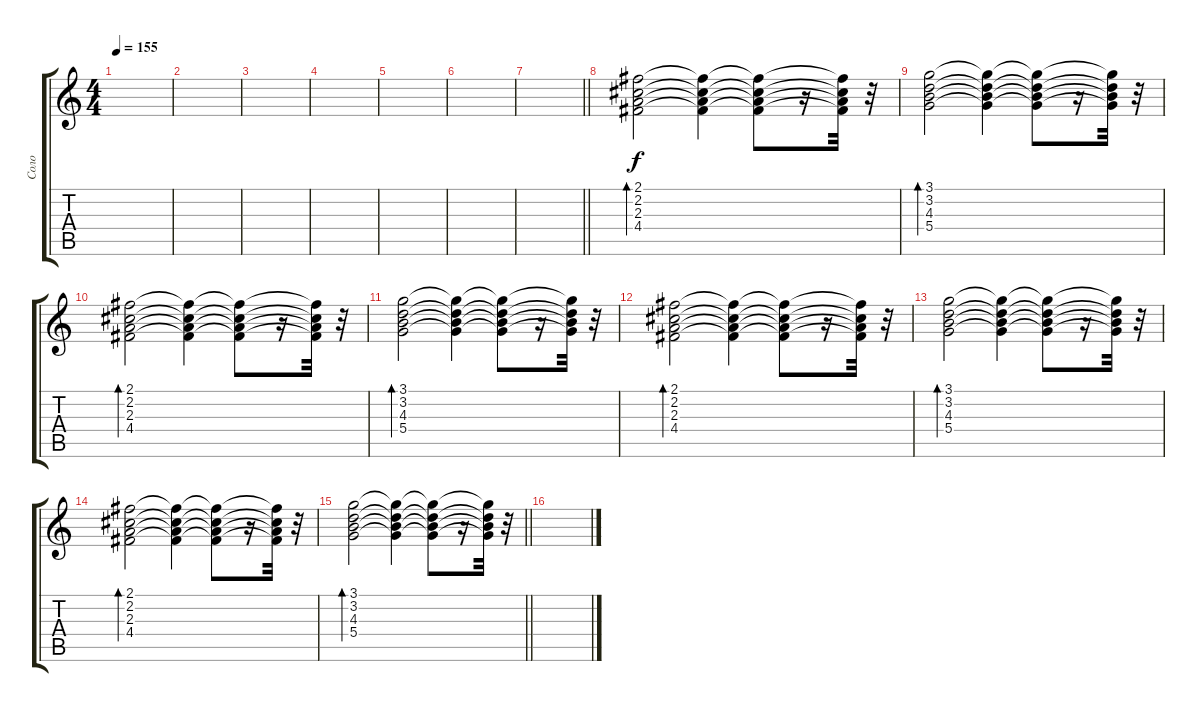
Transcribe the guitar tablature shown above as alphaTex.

\track ("Соло" "Соло") {instrument distortionguitar}
\staff {score tabs}
\tuning (E4 B3 G3 D3 A2 E2) {hide}
\ts (4 4)
\tempo 155
\clef g2
\ks c
|
|
|
|
|
|
\barLineRight lightlight
|
\section ("" " ")
(2.1 2.2 2.3 4.4).2{bd 120 volume 2 balance 4} (2.1{t} 2.2{t} 2.3{t} 4.4{t}).4 (2.1{t} 2.2{t} 2.3{t} 4.4{t}).8 r.16 (2.1{t} 2.2{t} 2.3{t} 4.4{t}).32 r.32{volume 10} |
(3.1 3.2 4.3 5.4).2{bd 120 volume 2 balance 12} (3.1{t} 3.2{t} 4.3{t} 5.4{t}).4 (3.1{t} 3.2{t} 4.3{t} 5.4{t}).8 r.16 (3.1{t} 3.2{t} 4.3{t} 5.4{t}).32 r.32{volume 10} |
(2.1 2.2 2.3 4.4).2{bd 120 volume 2 balance 4} (2.1{t} 2.2{t} 2.3{t} 4.4{t}).4 (2.1{t} 2.2{t} 2.3{t} 4.4{t}).8 r.16 (2.1{t} 2.2{t} 2.3{t} 4.4{t}).32 r.32{volume 10} |
(3.1 3.2 4.3 5.4).2{bd 120 volume 2 balance 12} (3.1{t} 3.2{t} 4.3{t} 5.4{t}).4 (3.1{t} 3.2{t} 4.3{t} 5.4{t}).8 r.16 (3.1{t} 3.2{t} 4.3{t} 5.4{t}).32 r.32{volume 10} |
(2.1 2.2 2.3 4.4).2{bd 120 volume 2 balance 4} (2.1{t} 2.2{t} 2.3{t} 4.4{t}).4 (2.1{t} 2.2{t} 2.3{t} 4.4{t}).8 r.16 (2.1{t} 2.2{t} 2.3{t} 4.4{t}).32 r.32{volume 10} |
(3.1 3.2 4.3 5.4).2{bd 120 volume 2 balance 12} (3.1{t} 3.2{t} 4.3{t} 5.4{t}).4 (3.1{t} 3.2{t} 4.3{t} 5.4{t}).8 r.16 (3.1{t} 3.2{t} 4.3{t} 5.4{t}).32 r.32{volume 10} |
(2.1 2.2 2.3 4.4).2{bd 120 volume 2 balance 4} (2.1{t} 2.2{t} 2.3{t} 4.4{t}).4 (2.1{t} 2.2{t} 2.3{t} 4.4{t}).8 r.16 (2.1{t} 2.2{t} 2.3{t} 4.4{t}).32 r.32{volume 10} |
\barLineRight lightlight
(3.1 3.2 4.3 5.4).2{bd 120 volume 2 balance 12} (3.1{t} 3.2{t} 4.3{t} 5.4{t}).4 (3.1{t} 3.2{t} 4.3{t} 5.4{t}).8 r.16 (3.1{t} 3.2{t} 4.3{t} 5.4{t}).32 r.32{volume 10} |
\section ("" " ")
